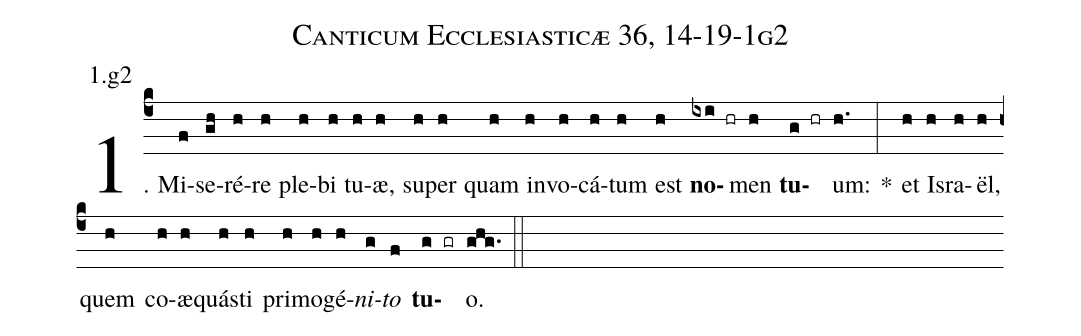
name: Canticum Ecclesiasticæ 36, 14-19-1g2;
annotation: 1.g2;
%%
(c4)1. Mi(f)se(gh)ré(h)re(h) ple(h)bi(h) tu(h)æ,(h) su(h)per(h) quam(h) in(h)vo(h)cá(h)tum(h) est(h) <b>no</b>(ixi hr)men(h) <b>tu</b>(g hr)um:(h.) *(:) et(h) Is(h)ra(h)ël,(h) quem(h) co(h)æ(h)quás(h)ti(h) pri(h)mo(h)gé(h)<i>ni</i>(g)<i>to</i>(f) <b>tu</b>(g gr)o.(ghg.) (::)
